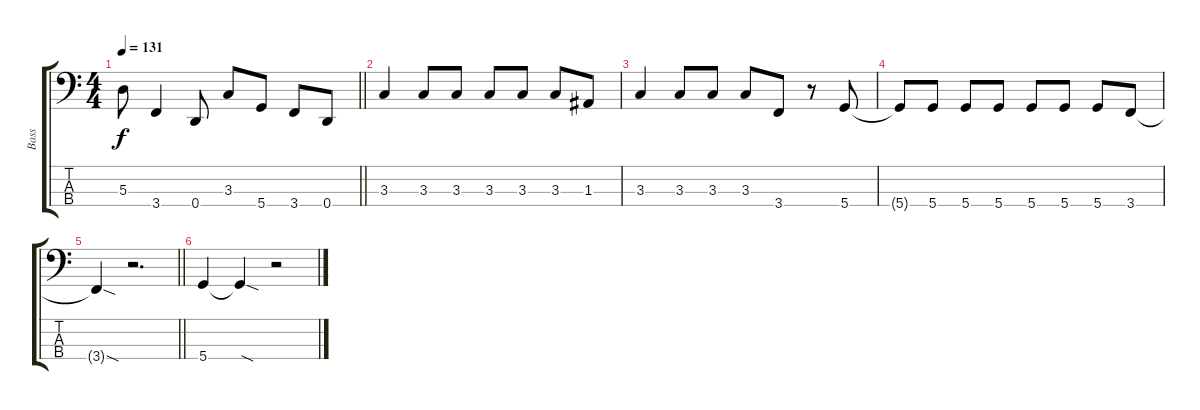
\track ("Bass" "Bass") {instrument electricbassfinger}
\staff {score tabs}
\tuning (G2 D2 A1 D1) {hide}
\ts (4 4)
\tempo 131
\clef f4
\barLineRight lightlight
\ks c
5.3.8{dy f} 3.4.4 0.4.8 3.3.8 5.4.8 3.4.8 0.4.8 |
\section ("" "")
3.3.4 3.3.8 3.3.8 3.3.8 3.3.8 3.3.8 1.3.8 |
3.3.4 3.3.8 3.3.8 3.3.8 3.4.8 r.8 5.4.8 |
5.4{t}.8 5.4.8 5.4.8 5.4.8 5.4.8 5.4.8 5.4.8 3.4.8 |
\barLineRight lightlight
3.4{sod t}.4 r.2{d} |
5.4.4 5.4{sod t}.4 r.2
